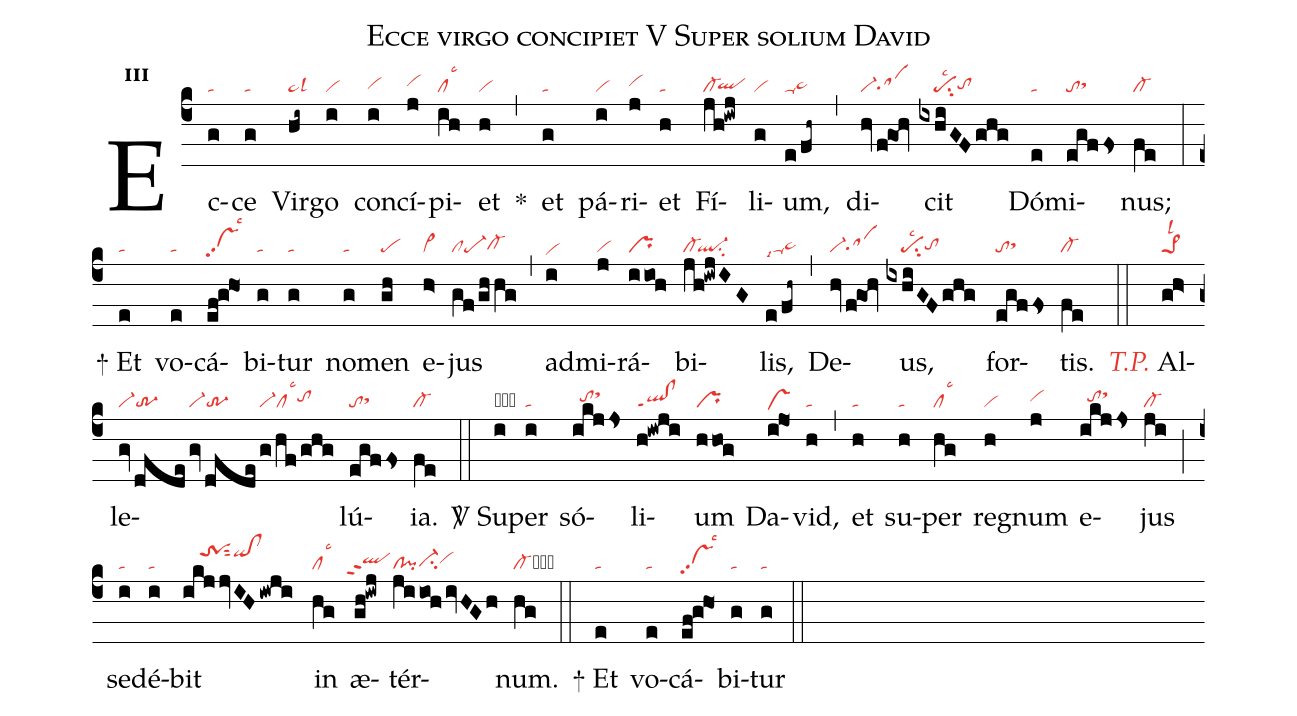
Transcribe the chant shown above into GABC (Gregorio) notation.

name:Ecce virgo concipiet V Super solium David;
office-part:re;
mode:3;
nabc-lines:1;
%%
initial-style: 1;
name: Ecce Virgo;
mode: 3;
office-part: Responsorium;
annotation: Resp.;
annotation: iii;
nabc-lines: 1;
%%
(c4) Ec(g|ta)ce(g|ta) Vir(hi~|ta>lsl3)go(i|vi) con(i|vihg)cí(j|vihh)pi(ih|cllsc3)et(h|vi) <sp>*</sp>(,) et(g|ta) pá(i|vi)ri(j|vihh)et(h|ta) Fí(jh!iwj|cl-`qlhg)li(g|vi)um,(e/fh~|ta-ta>hg) (,) di(hv/f@goh|vi-sahg)cit(ixhiGFghg|////pesu2lsc2tohg) Dó(e|ta)mi(egffs|tosthh)nus;(fe|cl-) (:)
<sp>+</sp> Et(e|ta) vo(e|ta)cá(ef@ghO1|vshhpp2lsc3)bi(g|ta)tur(g|ta) no(g|ta)men(gh|pe) e(h>|vi>)jus(gf/ghhg|clpe-cl-hg) (,) ad(i|vihe)mi(j|vi)rá(iioh|pr)bi(jh!iwjIG|cl-`ql-su2)lis,(e/fh~|ta-lsi7ta>hg) (,) De(hv/f@goh|vi-sahg)us,(ixhiGFghg|////pesu2lsc2tohg) for(egffs|tosthh)tis.(fe|cl-) (::) <c><i>T.P.</i></c> {A}l(gh>|pe>1lsl2)le(gv/dfde|vi-tr-3|gv/dfde|vi-tr-3|g/hf/ghg|vi-cllsc3tohh)lú(egffs|tosthh)ia.(fe|cl-) (::)

<sp>V/</sp> Su(i|obta)per(i|ta) só(ikjjs|//tohhsthj)li(h!iwji|ql!clppt1)um(hhog|pr) Da(ijO1|vshe)vid,(h|ta) (,) et(h|ta) su(h|ta)per(hg|cllsc3) re(h|vi)gnum(j|vihh) e(ikjjs|//tohhsthj)jus(ji|cl-) (;) se(i|ta)dé(i|ta)bit(ikjjvIH/iwji|////trShjsut2qihj!clhj) in(hg|cllsc3) æ(gh!iwj|``qlhhppt2)tér(jiioh/ivHGh|cl!pici-hgvihh)num.(hg|cl-cb) (::)
<sp>+</sp> Et(e|ta) vo(e|ta)cá(ef@ghO1|vshhpp2lsc3)bi(g|ta)tur(g|ta) (::)
